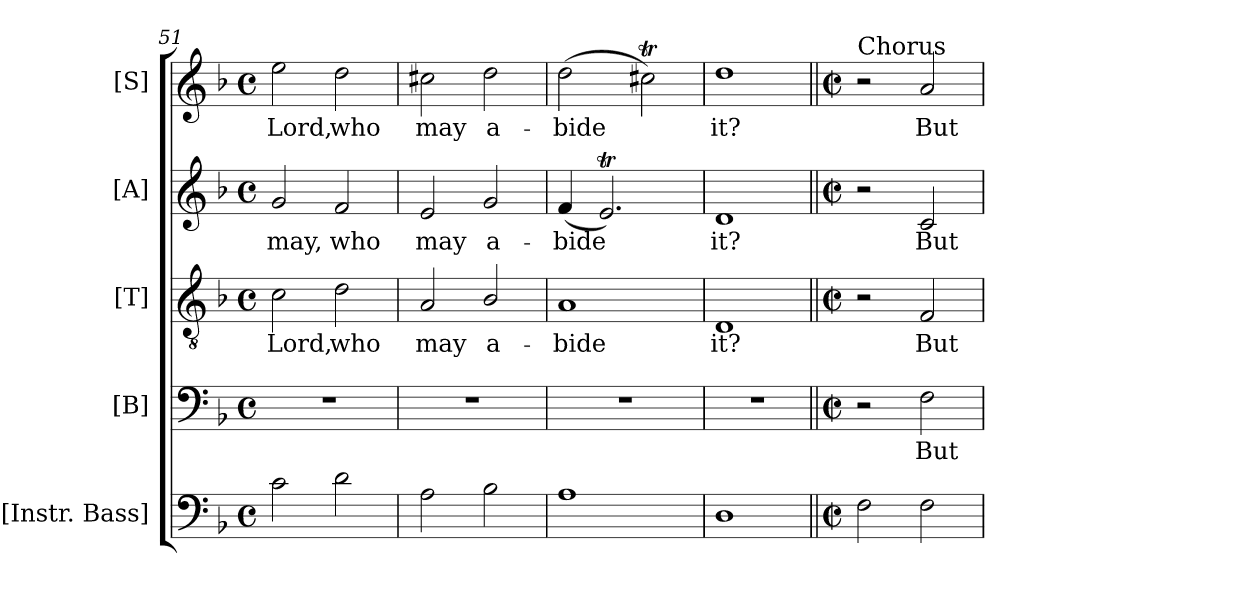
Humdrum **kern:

**kern	**kern	**text	**kern	**text	**kern	**text	**kern	**text
*part5	*part4	*part4	*part3	*part3	*part2	*part2	*part1	*part1
*staff5	*staff4	*staff4	*staff3	*staff3	*staff2	*staff2	*staff1	*staff1
*I"[Instr. Bass]	*I"[B]	*	*I"[T]	*	*I"[A]	*	*I"[S]	*
*I'[Instr. Bass]	*I'[B]	*	*I'[T]	*	*I'[A]	*	*I'[S]	*
*clefF4	*clefF4	*	*clefGv2	*	*clefG2	*	*clefG2	*
*	*	*	*ITrd7c12	*	*	*	*	*
*k[b-]	*k[b-]	*	*k[b-]	*	*k[b-]	*	*k[b-]	*
*d:	*d:	*	*d:	*	*d:	*	*d:	*
*M4/4	*M4/4	*	*M4/4	*	*M4/4	*	*M4/4	*
*met(c)	*met(c)	*	*met(c)	*	*met(c)	*	*met(c)	*
=51	=51	=51	=51	=51	=51	=51	=51	=51
!	!	!	!	!LO:LY:b:color=#000000	!	!	!	!
!	!	!	!	!	!	!LO:LY:b:color=#000000	!	!
!	!	!	!	!	!	!	!	!LO:LY:b:color=#000000
2ci\	1r	.	2Ci\	Lord,	2gi/	may,	2eei\	Lord,
!	!	!	!	!LO:LY:b:color=#000000	!	!	!	!
!	!	!	!	!	!	!LO:LY:b:color=#000000	!	!
!	!	!	!	!	!	!	!	!LO:LY:b:color=#000000
2di\	.	.	2Di\	who	2fi/	who	2ddi\	who
=52	=52	=52	=52	=52	=52	=52	=52	=52
!	!	!	!	!LO:LY:b:color=#000000	!	!	!	!
!	!	!	!	!	!	!LO:LY:b:color=#000000	!	!
!	!	!	!	!	!	!	!	!LO:LY:b:color=#000000
2Ai\	1r	.	2AAi/	may	2ei/	may	2cc#Xi\	may
!	!	!	!	!LO:LY:b:color=#000000	!	!	!	!
!	!	!	!	!	!	!LO:LY:b:color=#000000	!	!
!	!	!	!	!	!	!	!	!LO:LY:b:color=#000000
2B-i\	.	.	2BB-i/	a-	2gi/	a-	2ddi\	a-
=53	=53	=53	=53	=53	=53	=53	=53	=53
!	!	!	!	!LO:LY:b:color=#000000	!	!	!	!
!	!	!	!	!	!	!LO:LY:b:color=#000000	!	!
!	!	!	!	!	!	!	!	!LO:LY:b:color=#000000
1Ai	1r	.	1AAi	-bide	(4fi/	-bide	(2ddi\	-bide
.	.	.	.	.	2.eti/)	.	.	.
.	.	.	.	.	.	.	2cc#Xti\)	.
=54	=54	=54	=54	=54	=54	=54	=54	=54
!	!	!	!	!LO:LY:b:color=#000000	!	!	!	!
!	!	!	!	!	!	!LO:LY:b:color=#000000	!	!
!	!	!	!	!	!	!	!	!LO:LY:b:color=#000000
1Di	1r	.	1DDi	it?	1di	it?	1ddi	it?
!!LO:PB:g=z
=55||	=55||	=55||	=55||	=55||	=55||	=55||	=55||	=55||
*M2/2	*M2/2	*	*M2/2	*	*M2/2	*	*M2/2	*
*met(c|)	*met(c|)	*	*met(c|)	*	*met(c|)	*	*met(c|)	*
!	!	!	!	!	!	!	!LO:TX:a:t=Chorus	!
2Fi\	2r	.	2r	.	2r	.	2r	.
!	!	!LO:LY:b:color=#000000	!	!	!	!	!	!
!	!	!	!	!LO:LY:b:color=#000000	!	!	!	!
!	!	!	!	!	!	!LO:LY:b:color=#000000	!	!
!	!	!	!	!	!	!	!	!LO:LY:b:color=#000000
2Fi\	2Fi\	But	2FFi/	But	2ci/	But	2ai/	But
=	=	=	=	=	=	=	=	=
*-	*-	*-	*-	*-	*-	*-	*-	*-
